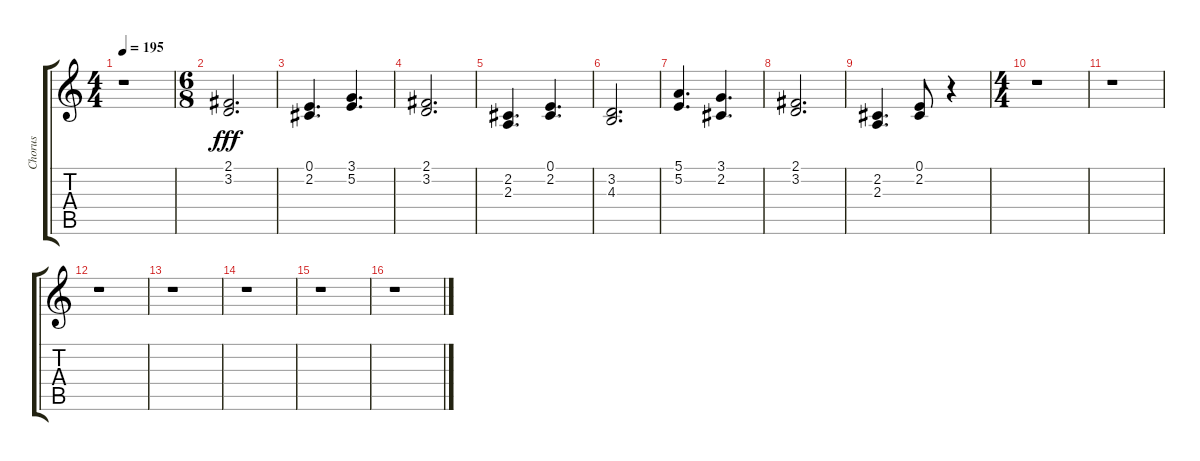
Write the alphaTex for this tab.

\track ("Chorus" "Chorus") {instrument flute}
\staff {score tabs}
\tuning (E4 B3 G3 D3 A2 E2) {hide}
\ts (4 4)
\tempo 195
\clef g2
\ks c
r.1{dy f} |
\ts (6 8)
(2.1 3.2).2{d dy fff} |
(0.1 2.2).4{d} (3.1 5.2).4{d} |
(2.1 3.2).2{d} |
(2.2 2.3).4{d} (0.1 2.2).4{d} |
(3.2 4.3).2{d} |
(5.1 5.2).4{d} (3.1 2.2).4{d} |
(2.1 3.2).2{d} |
(2.2 2.3).4{d} (0.1 2.2).8 r.4 |
\ts (4 4)
r.1 |
r.1 |
r.1 |
r.1 |
r.1 |
r.1 |
r.1
